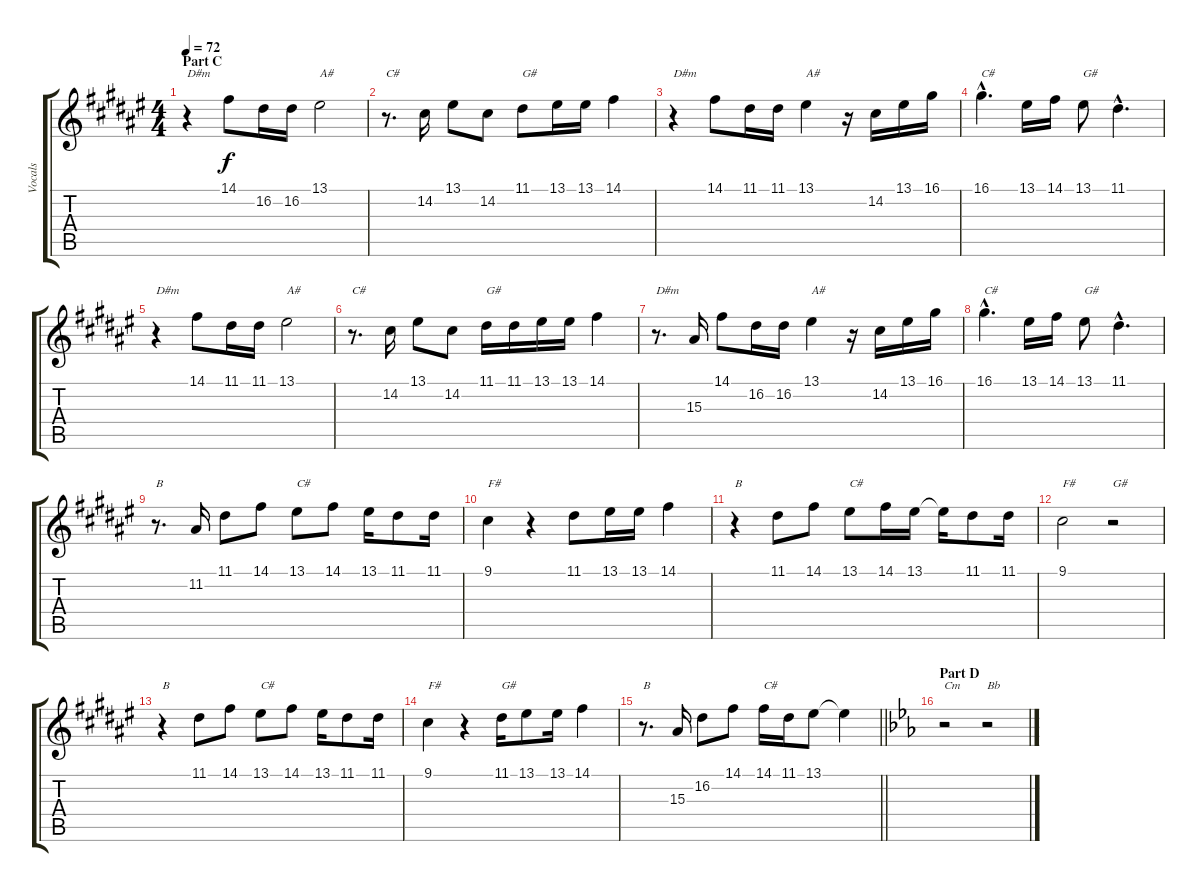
\track ("Vocals" "Vocals") {instrument trumpet}
\staff {score tabs}
\tuning (E4 B3 G3 D3 A2 E2) {hide}
\ts (4 4)
\section ("" "Part C")
\tempo 72
\clef g2
\ks f#
r.4{txt "D#m" dy f} 14.1.8 16.2.16 16.2.16 13.1.2{txt "A#"} |
r.8{d txt "C#"} 14.2.16 13.1.8 14.2.8 11.1.8{txt "G#"} 13.1.16 13.1.16 14.1.4 |
r.4{txt "D#m"} 14.1.8 11.1.16 11.1.16 13.1.4{txt "A#"} r.16 14.2.16 13.1.16 16.1.16 |
16.1{hac}.4{d txt "C#"} 13.1.16 14.1.16 13.1.8{txt "G#"} 11.1{hac}.4{d} |
r.4{txt "D#m"} 14.1.8 11.1.16 11.1.16 13.1.2{txt "A#"} |
r.8{d txt "C#"} 14.2.16 13.1.8 14.2.8 11.1.16{txt "G#"} 11.1.16 13.1.16 13.1.16 14.1.4 |
r.8{d txt "D#m"} 15.3.16 14.1.8 16.2.16 16.2.16 13.1.4{txt "A#"} r.16 14.2.16 13.1.16 16.1.16 |
16.1{hac}.4{d txt "C#"} 13.1.16 14.1.16 13.1.8{txt "G#"} 11.1{hac}.4{d} |
r.8{d txt "B"} 11.2.16 11.1.8 14.1.8 13.1.8{txt "C#"} 14.1.8 13.1.16 11.1.8 11.1.16 |
9.1.4{txt "F#"} r.4 11.1.8 13.1.16 13.1.16 14.1.4 |
r.4{txt "B"} 11.1.8 14.1.8 13.1.8{txt "C#"} 14.1.16 13.1.16 13.1{t}.16 11.1.8 11.1.16 |
9.1.2{txt "F#"} r.2{txt "G#"} |
r.4{txt "B"} 11.1.8 14.1.8 13.1.8{txt "C#"} 14.1.8 13.1.16 11.1.8 11.1.16 |
9.1.4{txt "F#"} r.4 11.1.16{txt "G#"} 13.1.8 13.1.16 14.1.4 |
\barLineRight lightlight
r.8{d txt "B"} 15.3.16 16.2.8 14.1.8 14.1.16{txt "C#"} 11.1.16 13.1.8 13.1{t}.4 |
\section ("" "Part D")
\ks eb
r.2{txt "Cm"} r.2{txt "Bb"}
